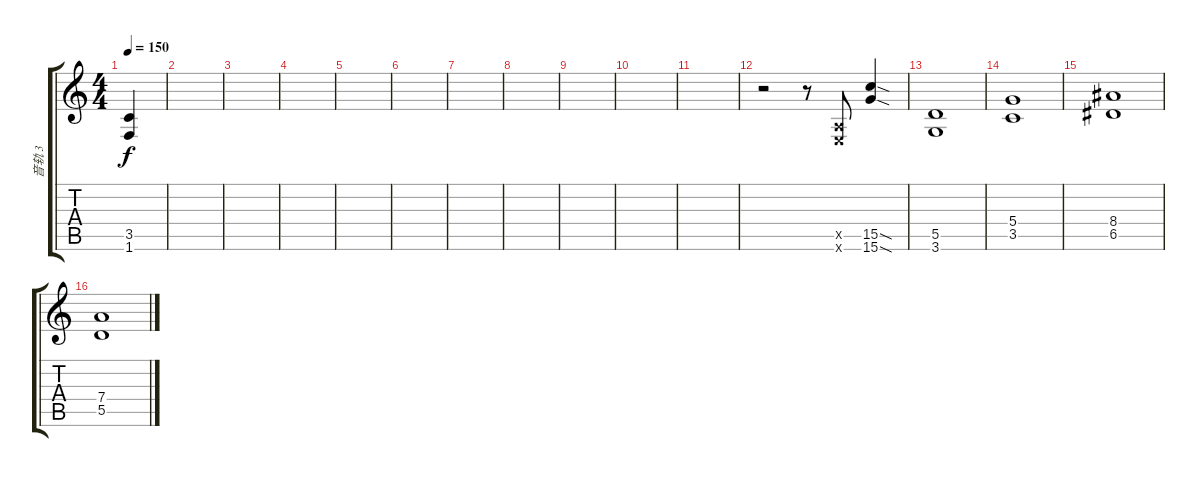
\track ("音轨 3" "音轨 3") {instrument distortionguitar}
\staff {score tabs}
\tuning (E4 B3 G3 D3 A2 E2) {hide}
\ts (4 4)
\tempo 150
\clef g2
\ks c
(3.5{t} 1.6{t}).4{dy f} |
|
|
|
|
|
|
|
|
|
|
r.2 r.8 (0.5{x} 0.6{x}).8 (15.5{sod} 15.6{sod}).4 |
(5.5 3.6).1 |
(5.4 3.5).1 |
(8.4 6.5).1 |
(7.4 5.5).1
